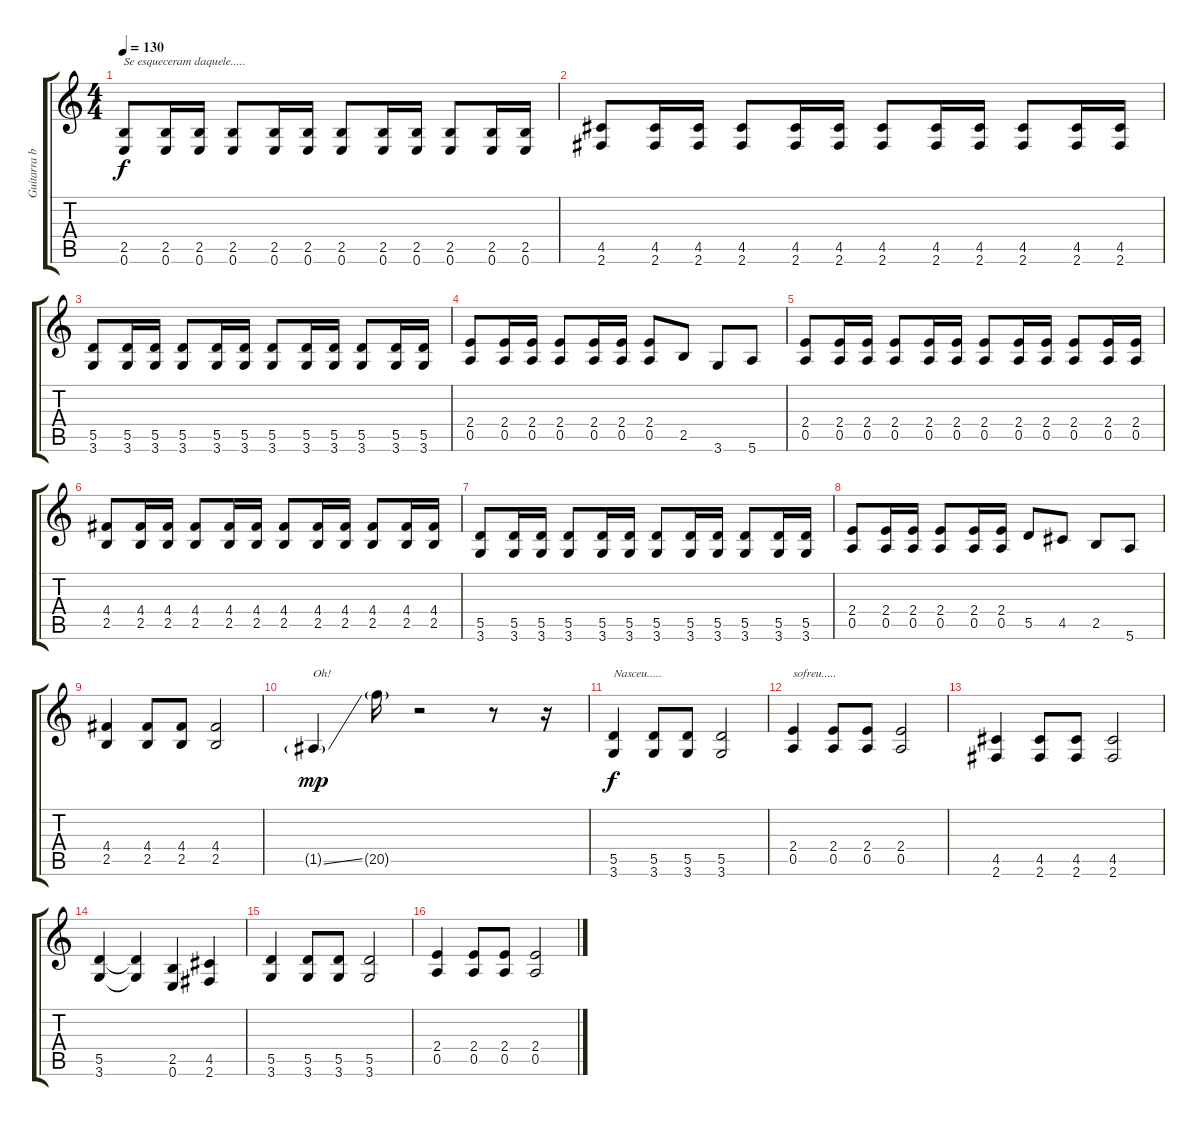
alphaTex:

\track ("Guitarra base" "Guitarra b") {instrument distortionguitar}
\staff {score tabs}
\tuning (E4 B3 G3 D3 A2 E2) {hide}
\ts (4 4)
\tempo 130
\clef g2
\ks c
(2.5 0.6).8{txt "Se esqueceram daquele....." dy f} (2.5 0.6).16 (2.5 0.6).16 (2.5 0.6).8 (2.5 0.6).16 (2.5 0.6).16 (2.5 0.6).8 (2.5 0.6).16 (2.5 0.6).16 (2.5 0.6).8 (2.5 0.6).16 (2.5 0.6).16 |
(4.5 2.6).8 (4.5 2.6).16 (4.5 2.6).16 (4.5 2.6).8 (4.5 2.6).16 (4.5 2.6).16 (4.5 2.6).8 (4.5 2.6).16 (4.5 2.6).16 (4.5 2.6).8 (4.5 2.6).16 (4.5 2.6).16 |
(5.5 3.6).8 (5.5 3.6).16 (5.5 3.6).16 (5.5 3.6).8 (5.5 3.6).16 (5.5 3.6).16 (5.5 3.6).8 (5.5 3.6).16 (5.5 3.6).16 (5.5 3.6).8 (5.5 3.6).16 (5.5 3.6).16 |
(2.4 0.5).8 (2.4 0.5).16 (2.4 0.5).16 (2.4 0.5).8 (2.4 0.5).16 (2.4 0.5).16 (2.4 0.5).8 2.5.8 3.6.8 5.6.8 |
(2.4 0.5).8 (2.4 0.5).16 (2.4 0.5).16 (2.4 0.5).8 (2.4 0.5).16 (2.4 0.5).16 (2.4 0.5).8 (2.4 0.5).16 (2.4 0.5).16 (2.4 0.5).8 (2.4 0.5).16 (2.4 0.5).16 |
(4.4 2.5).8 (4.4 2.5).16 (4.4 2.5).16 (4.4 2.5).8 (4.4 2.5).16 (4.4 2.5).16 (4.4 2.5).8 (4.4 2.5).16 (4.4 2.5).16 (4.4 2.5).8 (4.4 2.5).16 (4.4 2.5).16 |
(5.5 3.6).8 (5.5 3.6).16 (5.5 3.6).16 (5.5 3.6).8 (5.5 3.6).16 (5.5 3.6).16 (5.5 3.6).8 (5.5 3.6).16 (5.5 3.6).16 (5.5 3.6).8 (5.5 3.6).16 (5.5 3.6).16 |
(2.4 0.5).8 (2.4 0.5).16 (2.4 0.5).16 (2.4 0.5).8 (2.4 0.5).16 (2.4 0.5).16 5.5.8 4.5.8 2.5.8 5.6.8 |
(4.4 2.5).4 (4.4 2.5).8 (4.4 2.5).8 (4.4 2.5).2 |
1.5{ss g}.4{txt "Oh!" dy mp} 20.5{g}.16 r.2 r.8 r.16 |
(5.5 3.6).4{txt "Nasceu....." dy f} (5.5 3.6).8 (5.5 3.6).8 (5.5 3.6).2 |
(2.4 0.5).4{txt "sofreu....."} (2.4 0.5).8 (2.4 0.5).8 (2.4 0.5).2 |
(4.5 2.6).4 (4.5 2.6).8 (4.5 2.6).8 (4.5 2.6).2 |
(5.5 3.6).4 (5.5{t} 3.6{t}).4 (2.5 0.6).4 (4.5 2.6).4 |
(5.5 3.6).4 (5.5 3.6).8 (5.5 3.6).8 (5.5 3.6).2 |
(2.4 0.5).4 (2.4 0.5).8 (2.4 0.5).8 (2.4 0.5).2
